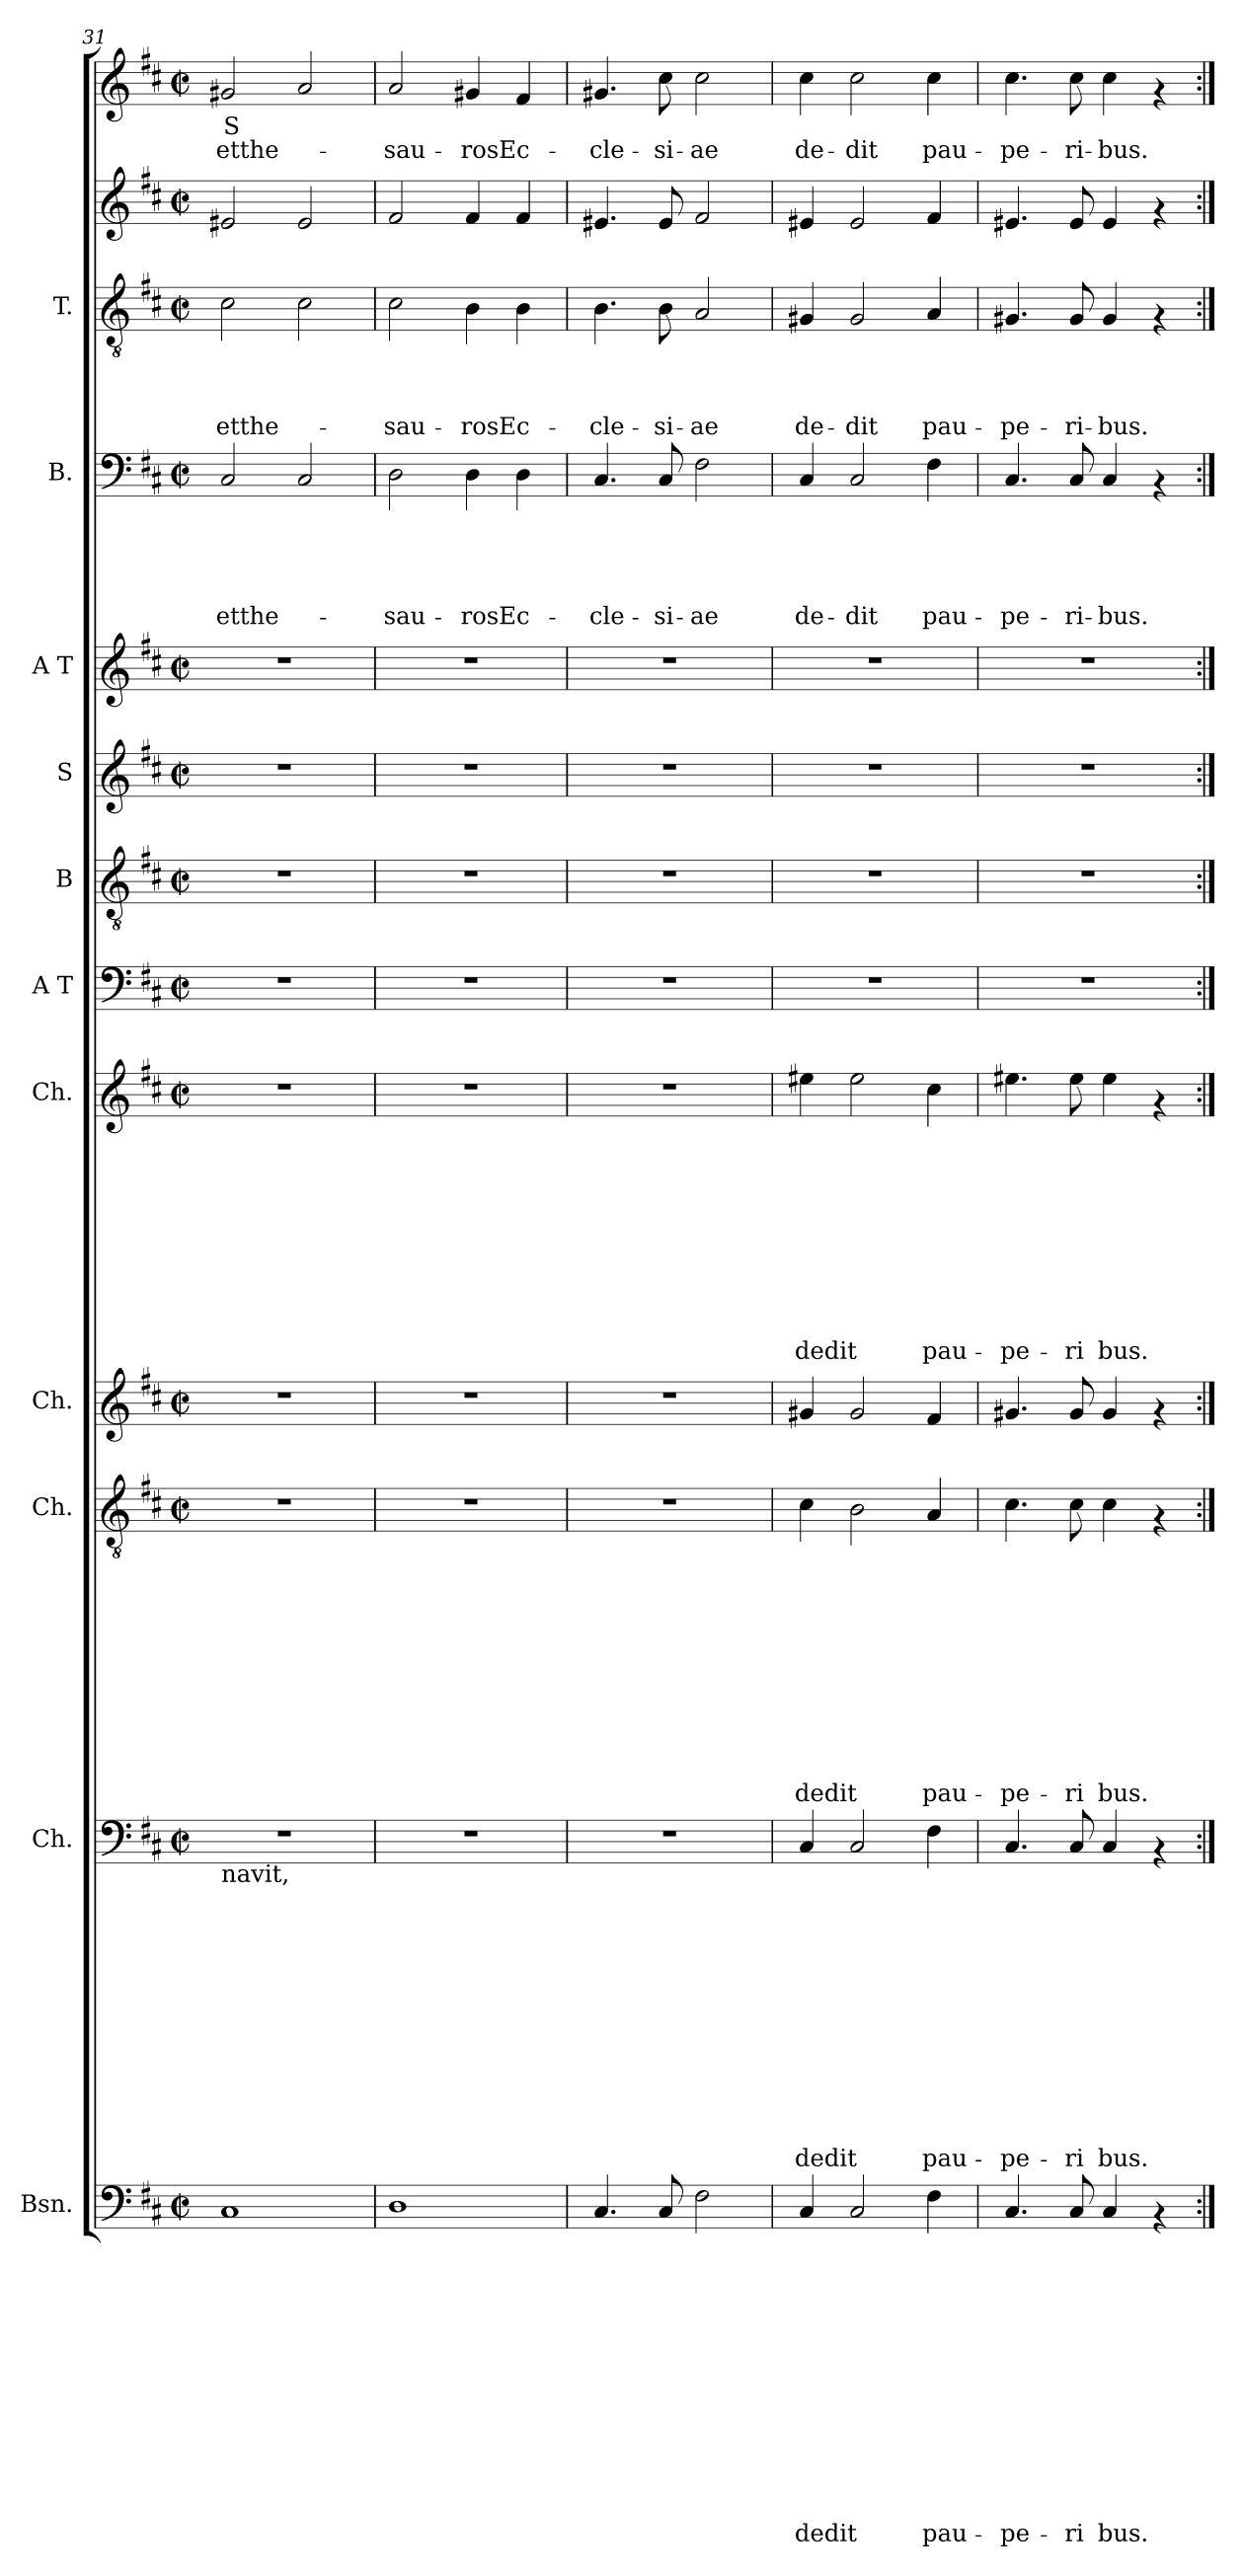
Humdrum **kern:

**kern	**text	**text	**text	**text	**text	**text	**text	**text	**text	**text	**text	**text	**text	**kern	**text	**text	**text	**text	**text	**text	**text	**text	**text	**text	**text	**text	**kern	**text	**text	**text	**text	**text	**text	**text	**text	**text	**text	**text	**kern	**kern	**text	**text	**text	**text	**text	**text	**text	**text	**text	**text	**kern	**kern	**kern	**kern	**kern	**text	**text	**text	**text	**text	**kern	**text	**text	**text	**text	**kern	**kern	**text	**text
*part13	*part13	*part13	*part13	*part13	*part13	*part13	*part13	*part13	*part13	*part13	*part13	*part13	*part13	*part12	*part12	*part12	*part12	*part12	*part12	*part12	*part12	*part12	*part12	*part12	*part12	*part12	*part11	*part11	*part11	*part11	*part11	*part11	*part11	*part11	*part11	*part11	*part11	*part11	*part10	*part9	*part9	*part9	*part9	*part9	*part9	*part9	*part9	*part9	*part9	*part9	*part8	*part7	*part6	*part5	*part4	*part4	*part4	*part4	*part4	*part4	*part3	*part3	*part3	*part3	*part3	*part2	*part1	*part1	*part1
*staff13	*staff13	*staff13	*staff13	*staff13	*staff13	*staff13	*staff13	*staff13	*staff13	*staff13	*staff13	*staff13	*staff13	*staff12	*staff12	*staff12	*staff12	*staff12	*staff12	*staff12	*staff12	*staff12	*staff12	*staff12	*staff12	*staff12	*staff11	*staff11	*staff11	*staff11	*staff11	*staff11	*staff11	*staff11	*staff11	*staff11	*staff11	*staff11	*staff10	*staff9	*staff9	*staff9	*staff9	*staff9	*staff9	*staff9	*staff9	*staff9	*staff9	*staff9	*staff8	*staff7	*staff6	*staff5	*staff4	*staff4	*staff4	*staff4	*staff4	*staff4	*staff3	*staff3	*staff3	*staff3	*staff3	*staff2	*staff1	*staff1	*staff1
*I"Bsn.	*	*	*	*	*	*	*	*	*	*	*	*	*	*I"Ch.	*	*	*	*	*	*	*	*	*	*	*	*	*I"Ch.	*	*	*	*	*	*	*	*	*	*	*	*I"Ch.	*I"Ch.	*	*	*	*	*	*	*	*	*	*	*I"A T	*I"B	*I"S	*I"A T	*I"B.	*	*	*	*	*	*I"T.	*	*	*	*	*	*	*	*
*I'Bsn.	*	*	*	*	*	*	*	*	*	*	*	*	*	*I'Ch	*	*	*	*	*	*	*	*	*	*	*	*	*I'Ch	*	*	*	*	*	*	*	*	*	*	*	*	*I'Ch	*	*	*	*	*	*	*	*	*	*	*	*	*	*	*I'B	*	*	*	*	*	*I'T	*	*	*	*	*	*	*	*
!!LO:PB:g=z
*clefF4	*	*	*	*	*	*	*	*	*	*	*	*	*	*clefF4	*	*	*	*	*	*	*	*	*	*	*	*	*clefGv2	*	*	*	*	*	*	*	*	*	*	*	*clefG2	*clefG2	*	*	*	*	*	*	*	*	*	*	*clefF4	*clefGv2	*clefG2	*clefG2	*clefF4	*	*	*	*	*	*clefGv2	*	*	*	*	*clefG2	*clefG2	*	*
*k[f#c#]	*	*	*	*	*	*	*	*	*	*	*	*	*	*k[f#c#]	*	*	*	*	*	*	*	*	*	*	*	*	*k[f#c#]	*	*	*	*	*	*	*	*	*	*	*	*k[f#c#]	*k[f#c#]	*	*	*	*	*	*	*	*	*	*	*k[f#c#]	*k[f#c#]	*k[f#c#]	*k[f#c#]	*k[f#c#]	*	*	*	*	*	*k[f#c#]	*	*	*	*	*k[f#c#]	*k[f#c#]	*	*
*D:	*	*	*	*	*	*	*	*	*	*	*	*	*	*D:	*	*	*	*	*	*	*	*	*	*	*	*	*D:	*	*	*	*	*	*	*	*	*	*	*	*D:	*D:	*	*	*	*	*	*	*	*	*	*	*D:	*D:	*D:	*D:	*D:	*	*	*	*	*	*D:	*	*	*	*	*D:	*D:	*	*
*M2/2	*	*	*	*	*	*	*	*	*	*	*	*	*	*M2/2	*	*	*	*	*	*	*	*	*	*	*	*	*M2/2	*	*	*	*	*	*	*	*	*	*	*	*M2/2	*M2/2	*	*	*	*	*	*	*	*	*	*	*M2/2	*M2/2	*M2/2	*M2/2	*M2/2	*	*	*	*	*	*M2/2	*	*	*	*	*M2/2	*M2/2	*	*
*met(c|)	*	*	*	*	*	*	*	*	*	*	*	*	*	*met(c|)	*	*	*	*	*	*	*	*	*	*	*	*	*met(c|)	*	*	*	*	*	*	*	*	*	*	*	*met(c|)	*met(c|)	*	*	*	*	*	*	*	*	*	*	*met(c|)	*met(c|)	*met(c|)	*met(c|)	*met(c|)	*	*	*	*	*	*met(c|)	*	*	*	*	*met(c|)	*met(c|)	*	*
=31	=31	=31	=31	=31	=31	=31	=31	=31	=31	=31	=31	=31	=31	=31	=31	=31	=31	=31	=31	=31	=31	=31	=31	=31	=31	=31	=31	=31	=31	=31	=31	=31	=31	=31	=31	=31	=31	=31	=31	=31	=31	=31	=31	=31	=31	=31	=31	=31	=31	=31	=31	=31	=31	=31	=31	=31	=31	=31	=31	=31	=31	=31	=31	=31	=31	=31	=31	=31	=31
!	!	!	!	!	!	!	!	!	!	!	!	!	!	!LO:TX:b:t=navit,	!	!	!	!	!	!	!	!	!	!	!	!	!	!	!	!	!	!	!	!	!	!	!	!	!	!	!	!	!	!	!	!	!	!	!	!	!	!	!	!	!	!	!	!	!	!	!	!	!	!	!	!	!	!	!
!	!	!	!	!	!	!	!	!	!	!	!	!	!	!	!	!	!	!	!	!	!	!	!	!	!	!	!	!	!	!	!	!	!	!	!	!	!	!	!	!	!	!	!	!	!	!	!	!	!	!	!	!	!	!	!	!	!	!	!	!LO:LY:a	!	!	!	!	!LO:LY:b	!	!	!LO:LY:b:rj	!LO:LY:b:rj
1C#	.	.	.	.	.	.	.	.	.	.	.	.	.	1r	.	.	.	.	.	.	.	.	.	.	.	.	1r	.	.	.	.	.	.	.	.	.	.	.	1r	1r	.	.	.	.	.	.	.	.	.	.	1r	1r	1r	1r	2C#/	.	.	.	.	etthe-	2c#\	.	.	.	etthe-	2e#X/	2g#X/	S	etthe-
.	.	.	.	.	.	.	.	.	.	.	.	.	.	.	.	.	.	.	.	.	.	.	.	.	.	.	.	.	.	.	.	.	.	.	.	.	.	.	.	.	.	.	.	.	.	.	.	.	.	.	.	.	.	.	2C#/	.	.	.	.	.	2c#\	.	.	.	.	2e#/	2a/	.	.
=32	=32	=32	=32	=32	=32	=32	=32	=32	=32	=32	=32	=32	=32	=32	=32	=32	=32	=32	=32	=32	=32	=32	=32	=32	=32	=32	=32	=32	=32	=32	=32	=32	=32	=32	=32	=32	=32	=32	=32	=32	=32	=32	=32	=32	=32	=32	=32	=32	=32	=32	=32	=32	=32	=32	=32	=32	=32	=32	=32	=32	=32	=32	=32	=32	=32	=32	=32	=32	=32
!	!	!	!	!	!	!	!	!	!	!	!	!	!	!	!	!	!	!	!	!	!	!	!	!	!	!	!	!	!	!	!	!	!	!	!	!	!	!	!	!	!	!	!	!	!	!	!	!	!	!	!	!	!	!	!	!	!	!	!	!LO:LY:a	!	!	!	!	!LO:LY:b	!	!	!	!LO:LY:b:rj
1D	.	.	.	.	.	.	.	.	.	.	.	.	.	1r	.	.	.	.	.	.	.	.	.	.	.	.	1r	.	.	.	.	.	.	.	.	.	.	.	1r	1r	.	.	.	.	.	.	.	.	.	.	1r	1r	1r	1r	2D\	.	.	.	.	-sau-	2c#\	.	.	.	-sau-	2f#/	2a/	.	-sau-
!	!	!	!	!	!	!	!	!	!	!	!	!	!	!	!	!	!	!	!	!	!	!	!	!	!	!	!	!	!	!	!	!	!	!	!	!	!	!	!	!	!	!	!	!	!	!	!	!	!	!	!	!	!	!	!	!	!	!	!	!LO:LY:a	!	!	!	!	!LO:LY:b	!	!	!	!LO:LY:b:rj
.	.	.	.	.	.	.	.	.	.	.	.	.	.	.	.	.	.	.	.	.	.	.	.	.	.	.	.	.	.	.	.	.	.	.	.	.	.	.	.	.	.	.	.	.	.	.	.	.	.	.	.	.	.	.	4D\	.	.	.	.	-rosEc-	4B\	.	.	.	-rosEc-	4f#/	4g#X/	.	-rosEc-
.	.	.	.	.	.	.	.	.	.	.	.	.	.	.	.	.	.	.	.	.	.	.	.	.	.	.	.	.	.	.	.	.	.	.	.	.	.	.	.	.	.	.	.	.	.	.	.	.	.	.	.	.	.	.	4D\	.	.	.	.	.	4B\	.	.	.	.	4f#/	4f#/	.	.
=33	=33	=33	=33	=33	=33	=33	=33	=33	=33	=33	=33	=33	=33	=33	=33	=33	=33	=33	=33	=33	=33	=33	=33	=33	=33	=33	=33	=33	=33	=33	=33	=33	=33	=33	=33	=33	=33	=33	=33	=33	=33	=33	=33	=33	=33	=33	=33	=33	=33	=33	=33	=33	=33	=33	=33	=33	=33	=33	=33	=33	=33	=33	=33	=33	=33	=33	=33	=33	=33
!	!	!	!	!	!	!	!	!	!	!	!	!	!	!	!	!	!	!	!	!	!	!	!	!	!	!	!	!	!	!	!	!	!	!	!	!	!	!	!	!	!	!	!	!	!	!	!	!	!	!	!	!	!	!	!	!	!	!	!	!LO:LY:a	!	!	!	!	!LO:LY:b	!	!	!	!LO:LY:b:rj
4.C#/	.	.	.	.	.	.	.	.	.	.	.	.	.	1r	.	.	.	.	.	.	.	.	.	.	.	.	1r	.	.	.	.	.	.	.	.	.	.	.	1r	1r	.	.	.	.	.	.	.	.	.	.	1r	1r	1r	1r	4.C#/	.	.	.	.	-cle-	4.B\	.	.	.	-cle-	4.e#X/	4.g#X/	.	-cle-
!	!	!	!	!	!	!	!	!	!	!	!	!	!	!	!	!	!	!	!	!	!	!	!	!	!	!	!	!	!	!	!	!	!	!	!	!	!	!	!	!	!	!	!	!	!	!	!	!	!	!	!	!	!	!	!	!	!	!	!	!LO:LY:a	!	!	!	!	!LO:LY:b	!	!	!	!LO:LY:b:rj
8C#/	.	.	.	.	.	.	.	.	.	.	.	.	.	.	.	.	.	.	.	.	.	.	.	.	.	.	.	.	.	.	.	.	.	.	.	.	.	.	.	.	.	.	.	.	.	.	.	.	.	.	.	.	.	.	8C#/	.	.	.	.	-si-	8B\	.	.	.	-si-	8e#/	8cc#\	.	-si-
!	!	!	!	!	!	!	!	!	!	!	!	!	!	!	!	!	!	!	!	!	!	!	!	!	!	!	!	!	!	!	!	!	!	!	!	!	!	!	!	!	!	!	!	!	!	!	!	!	!	!	!	!	!	!	!	!	!	!	!	!LO:LY:a	!	!	!	!	!LO:LY:b	!	!	!	!LO:LY:b:rj
2F#\	.	.	.	.	.	.	.	.	.	.	.	.	.	.	.	.	.	.	.	.	.	.	.	.	.	.	.	.	.	.	.	.	.	.	.	.	.	.	.	.	.	.	.	.	.	.	.	.	.	.	.	.	.	.	2F#\	.	.	.	.	-ae	2A/	.	.	.	-ae	2f#/	2cc#\	.	-ae
=34	=34	=34	=34	=34	=34	=34	=34	=34	=34	=34	=34	=34	=34	=34	=34	=34	=34	=34	=34	=34	=34	=34	=34	=34	=34	=34	=34	=34	=34	=34	=34	=34	=34	=34	=34	=34	=34	=34	=34	=34	=34	=34	=34	=34	=34	=34	=34	=34	=34	=34	=34	=34	=34	=34	=34	=34	=34	=34	=34	=34	=34	=34	=34	=34	=34	=34	=34	=34	=34
!	!	!	!	!	!	!	!	!	!	!	!	!	!LO:LY:a	!	!	!	!	!	!	!	!	!	!	!	!	!LO:LY:a	!	!	!	!	!	!	!	!	!	!	!	!LO:LY:b	!	!	!	!	!	!	!	!	!	!	!	!LO:LY:b	!	!	!	!	!	!	!	!	!	!LO:LY:a	!	!	!	!	!LO:LY:b	!	!	!	!LO:LY:b:rj
4C#/	.	.	.	.	.	.	.	.	.	.	.	.	dedit	4C#/	.	.	.	.	.	.	.	.	.	.	.	dedit	4c#\	.	.	.	.	.	.	.	.	.	.	dedit	4g#X/	4ee#X\	.	.	.	.	.	.	.	.	.	dedit	1r	1r	1r	1r	4C#/	.	.	.	.	de-	4G#X/	.	.	.	de-	4e#X/	4cc#\	.	de-
!	!	!	!	!	!	!	!	!	!	!	!	!	!	!	!	!	!	!	!	!	!	!	!	!	!	!	!	!	!	!	!	!	!	!	!	!	!	!	!	!	!	!	!	!	!	!	!	!	!	!	!	!	!	!	!	!	!	!	!	!LO:LY:a	!	!	!	!	!LO:LY:b	!	!	!	!LO:LY:b:rj
2C#/	.	.	.	.	.	.	.	.	.	.	.	.	.	2C#/	.	.	.	.	.	.	.	.	.	.	.	.	2B\	.	.	.	.	.	.	.	.	.	.	.	2g#/	2ee#\	.	.	.	.	.	.	.	.	.	.	.	.	.	.	2C#/	.	.	.	.	-dit	2G#/	.	.	.	-dit	2e#/	2cc#\	.	-dit
!	!	!	!	!	!	!	!	!	!	!	!	!	!LO:LY:a	!	!	!	!	!	!	!	!	!	!	!	!	!LO:LY:a	!	!	!	!	!	!	!	!	!	!	!	!LO:LY:b	!	!	!	!	!	!	!	!	!	!	!	!LO:LY:b	!	!	!	!	!	!	!	!	!	!LO:LY:a	!	!	!	!	!LO:LY:b	!	!	!	!LO:LY:b:rj
4F#\	.	.	.	.	.	.	.	.	.	.	.	.	pau-	4F#\	.	.	.	.	.	.	.	.	.	.	.	pau-	4A/	.	.	.	.	.	.	.	.	.	.	pau-	4f#/	4cc#\	.	.	.	.	.	.	.	.	.	pau-	.	.	.	.	4F#\	.	.	.	.	pau-	4A/	.	.	.	pau-	4f#/	4cc#\	.	pau-
=35	=35	=35	=35	=35	=35	=35	=35	=35	=35	=35	=35	=35	=35	=35	=35	=35	=35	=35	=35	=35	=35	=35	=35	=35	=35	=35	=35	=35	=35	=35	=35	=35	=35	=35	=35	=35	=35	=35	=35	=35	=35	=35	=35	=35	=35	=35	=35	=35	=35	=35	=35	=35	=35	=35	=35	=35	=35	=35	=35	=35	=35	=35	=35	=35	=35	=35	=35	=35	=35
!	!	!	!	!	!	!	!	!	!	!	!	!	!LO:LY:a	!	!	!	!	!	!	!	!	!	!	!	!	!LO:LY:a	!	!	!	!	!	!	!	!	!	!	!	!LO:LY:b	!	!	!	!	!	!	!	!	!	!	!	!LO:LY:b	!	!	!	!	!	!	!	!	!	!LO:LY:a	!	!	!	!	!LO:LY:b	!	!	!	!LO:LY:b:rj
4.C#/	.	.	.	.	.	.	.	.	.	.	.	.	-pe-	4.C#/	.	.	.	.	.	.	.	.	.	.	.	-pe-	4.c#\	.	.	.	.	.	.	.	.	.	.	-pe-	4.g#X/	4.ee#X\	.	.	.	.	.	.	.	.	.	-pe-	1r	1r	1r	1r	4.C#/	.	.	.	.	-pe-	4.G#X/	.	.	.	-pe-	4.e#X/	4.cc#\	.	-pe-
!	!	!	!	!	!	!	!	!	!	!	!	!	!LO:LY:a	!	!	!	!	!	!	!	!	!	!	!	!	!LO:LY:a	!	!	!	!	!	!	!	!	!	!	!	!LO:LY:b	!	!	!	!	!	!	!	!	!	!	!	!LO:LY:b	!	!	!	!	!	!	!	!	!	!LO:LY:a	!	!	!	!	!LO:LY:b	!	!	!	!LO:LY:b:rj
8C#/	.	.	.	.	.	.	.	.	.	.	.	.	-ri	8C#/	.	.	.	.	.	.	.	.	.	.	.	-ri	8c#\	.	.	.	.	.	.	.	.	.	.	-ri	8g#/	8ee#\	.	.	.	.	.	.	.	.	.	-ri	.	.	.	.	8C#/	.	.	.	.	-ri-	8G#/	.	.	.	-ri-	8e#/	8cc#\	.	-ri-
!	!	!	!	!	!	!	!	!	!	!	!	!	!LO:LY:a	!	!	!	!	!	!	!	!	!	!	!	!	!LO:LY:a	!	!	!	!	!	!	!	!	!	!	!	!LO:LY:b	!	!	!	!	!	!	!	!	!	!	!	!LO:LY:b	!	!	!	!	!	!	!	!	!	!LO:LY:a	!	!	!	!	!LO:LY:b	!	!	!	!LO:LY:b:rj
4C#/	.	.	.	.	.	.	.	.	.	.	.	.	bus.	4C#/	.	.	.	.	.	.	.	.	.	.	.	bus.	4c#\	.	.	.	.	.	.	.	.	.	.	bus.	4g#/	4ee#\	.	.	.	.	.	.	.	.	.	bus.	.	.	.	.	4C#/	.	.	.	.	-bus.	4G#/	.	.	.	-bus.	4e#/	4cc#\	.	-bus.
4rAA	.	.	.	.	.	.	.	.	.	.	.	.	.	4rAA	.	.	.	.	.	.	.	.	.	.	.	.	4rF	.	.	.	.	.	.	.	.	.	.	.	4rf	4rf	.	.	.	.	.	.	.	.	.	.	.	.	.	.	4rAA	.	.	.	.	.	4rF	.	.	.	.	4rf	4rf	.	.
=:|!	=:|!	=:|!	=:|!	=:|!	=:|!	=:|!	=:|!	=:|!	=:|!	=:|!	=:|!	=:|!	=:|!	=:|!	=:|!	=:|!	=:|!	=:|!	=:|!	=:|!	=:|!	=:|!	=:|!	=:|!	=:|!	=:|!	=:|!	=:|!	=:|!	=:|!	=:|!	=:|!	=:|!	=:|!	=:|!	=:|!	=:|!	=:|!	=:|!	=:|!	=:|!	=:|!	=:|!	=:|!	=:|!	=:|!	=:|!	=:|!	=:|!	=:|!	=:|!	=:|!	=:|!	=:|!	=:|!	=:|!	=:|!	=:|!	=:|!	=:|!	=:|!	=:|!	=:|!	=:|!	=:|!	=:|!	=:|!	=:|!	=:|!
*-	*-	*-	*-	*-	*-	*-	*-	*-	*-	*-	*-	*-	*-	*-	*-	*-	*-	*-	*-	*-	*-	*-	*-	*-	*-	*-	*-	*-	*-	*-	*-	*-	*-	*-	*-	*-	*-	*-	*-	*-	*-	*-	*-	*-	*-	*-	*-	*-	*-	*-	*-	*-	*-	*-	*-	*-	*-	*-	*-	*-	*-	*-	*-	*-	*-	*-	*-	*-	*-
